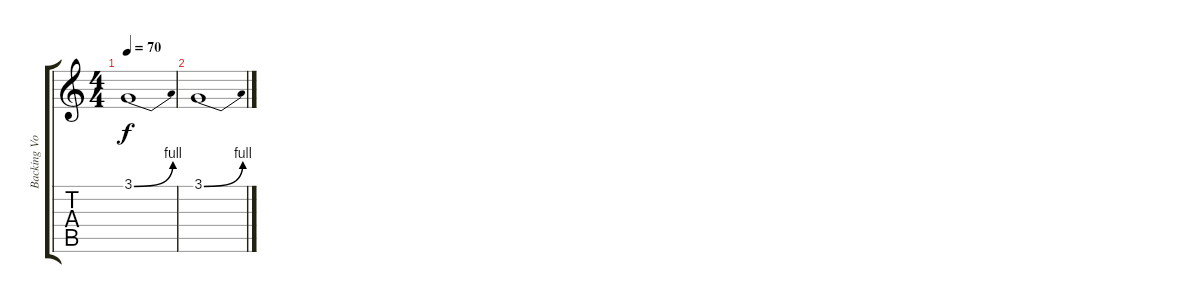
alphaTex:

\track ("Backing Vocals" "Backing Vo") {instrument choiraahs}
\staff {score tabs}
\tuning (E4 B3 G3 D3 A2 E2) {hide}
\ts (4 4)
\tempo 70
\clef g2
\ks c
3.1{be (bend 0 0 60 4)}.1{dy f} |
3.1{be (bend 0 0 60 4)}.1
